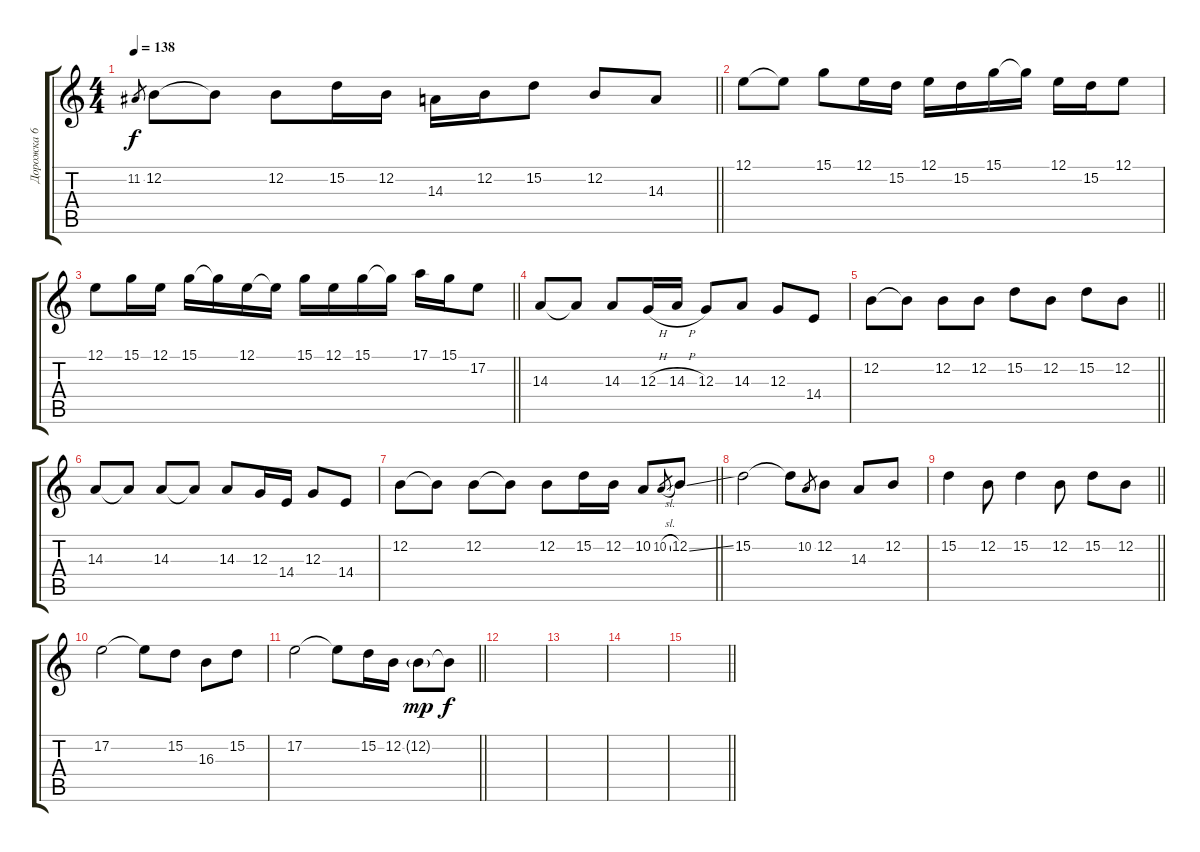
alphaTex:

\track ("Дорожка 6" "Дорожка 6") {instrument fx7echoes}
\staff {score tabs}
\tuning (E4 B3 G3 D3 A2 E2) {hide}
\ts (4 4)
\tempo 138
\clef g2
\barLineRight lightlight
\ks c
11.2.8{gr dy f} 12.2.8 12.2{t}.8 12.2.8 15.2.16 12.2.16 14.3.16 12.2.16 15.2.8 12.2.8 14.3.8 |
12.1.8 12.1{t}.8 15.1.8 12.1.16 15.2.16 12.1.16 15.2.16 15.1.16 15.1{t}.16 12.1.16 15.2.16 12.1.8 |
\barLineRight lightlight
12.1.8 15.1.16 12.1.16 15.1.16 15.1{t}.16 12.1.16 12.1{t}.16 15.1.16 12.1.16 15.1.16 15.1{t}.16 17.1.16 15.1.16 17.2.8 |
14.3.8 14.3{t}.8 14.3.8 12.3{h}.16 14.3{h}.16 12.3.8 14.3.8 12.3.8 14.4.8 |
\barLineRight lightlight
12.2.8 12.2{t}.8 12.2.8 12.2.8 15.2.8 12.2.8 15.2.8 12.2.8 |
14.3.8 14.3{t}.8 14.3.8 14.3{t}.8 14.3.8 12.3.16 14.4.16 12.3.8 14.4.8 |
\barLineRight lightlight
12.2.8 12.2{t}.8 12.2.8 12.2{t}.8 12.2.8 15.2.16 12.2.16 10.2.8 10.2{sl}.8{gr} 12.2{ss}.8 |
15.2.2 15.2{t}.8 10.2.8{gr} 12.2.8 14.3.8 12.2.8 |
\barLineRight lightlight
15.2.4 12.2.8 15.2.4 12.2.8 15.2.8 12.2.8 |
17.2.2 17.2{t}.8 15.2.8 16.3.8 15.2.8 |
\barLineRight lightlight
17.2.2 17.2{t}.8 15.2.16 12.2.16 12.2{g}.8{dy mp} 12.2{t}.8{dy f} |
|
|
|
\barLineRight lightlight
